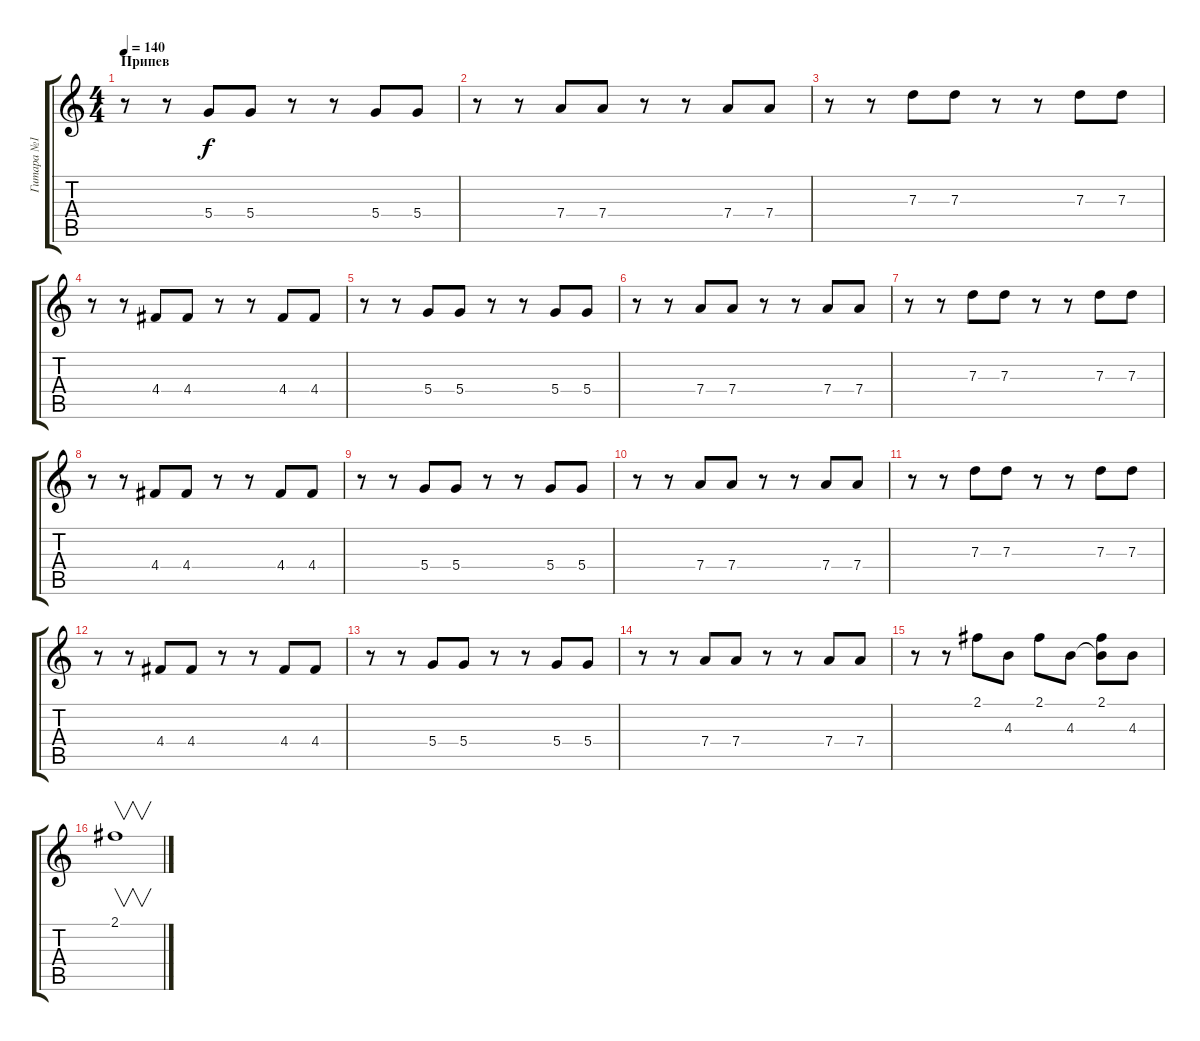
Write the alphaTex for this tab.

\track ("Гитара №1" "Гитара №1") {instrument electricguitarmuted}
\staff {score tabs}
\tuning (E4 B3 G3 D3 A2 E2) {hide}
\ts (4 4)
\section ("" "Припев")
\tempo 140
\clef g2
\ks c
r.8{dy f} r.8 5.4.8 5.4.8 r.8 r.8 5.4.8 5.4.8 |
r.8 r.8 7.4.8 7.4.8 r.8 r.8 7.4.8 7.4.8 |
r.8 r.8 7.3.8 7.3.8 r.8 r.8 7.3.8 7.3.8 |
r.8 r.8 4.4.8 4.4.8 r.8 r.8 4.4.8 4.4.8 |
r.8 r.8 5.4.8 5.4.8 r.8 r.8 5.4.8 5.4.8 |
r.8 r.8 7.4.8 7.4.8 r.8 r.8 7.4.8 7.4.8 |
r.8 r.8 7.3.8 7.3.8 r.8 r.8 7.3.8 7.3.8 |
r.8 r.8 4.4.8 4.4.8 r.8 r.8 4.4.8 4.4.8 |
r.8 r.8 5.4.8 5.4.8 r.8 r.8 5.4.8 5.4.8 |
r.8 r.8 7.4.8 7.4.8 r.8 r.8 7.4.8 7.4.8 |
r.8 r.8 7.3.8 7.3.8 r.8 r.8 7.3.8 7.3.8 |
r.8 r.8 4.4.8 4.4.8 r.8 r.8 4.4.8 4.4.8 |
r.8 r.8 5.4.8 5.4.8 r.8 r.8 5.4.8 5.4.8 |
r.8 r.8 7.4.8 7.4.8 r.8 r.8 7.4.8 7.4.8 |
r.8 r.8 2.1.8 4.3.8 2.1.8 4.3.8 (2.1 4.3{t}).8 4.3.8 |
2.1.1{v}
